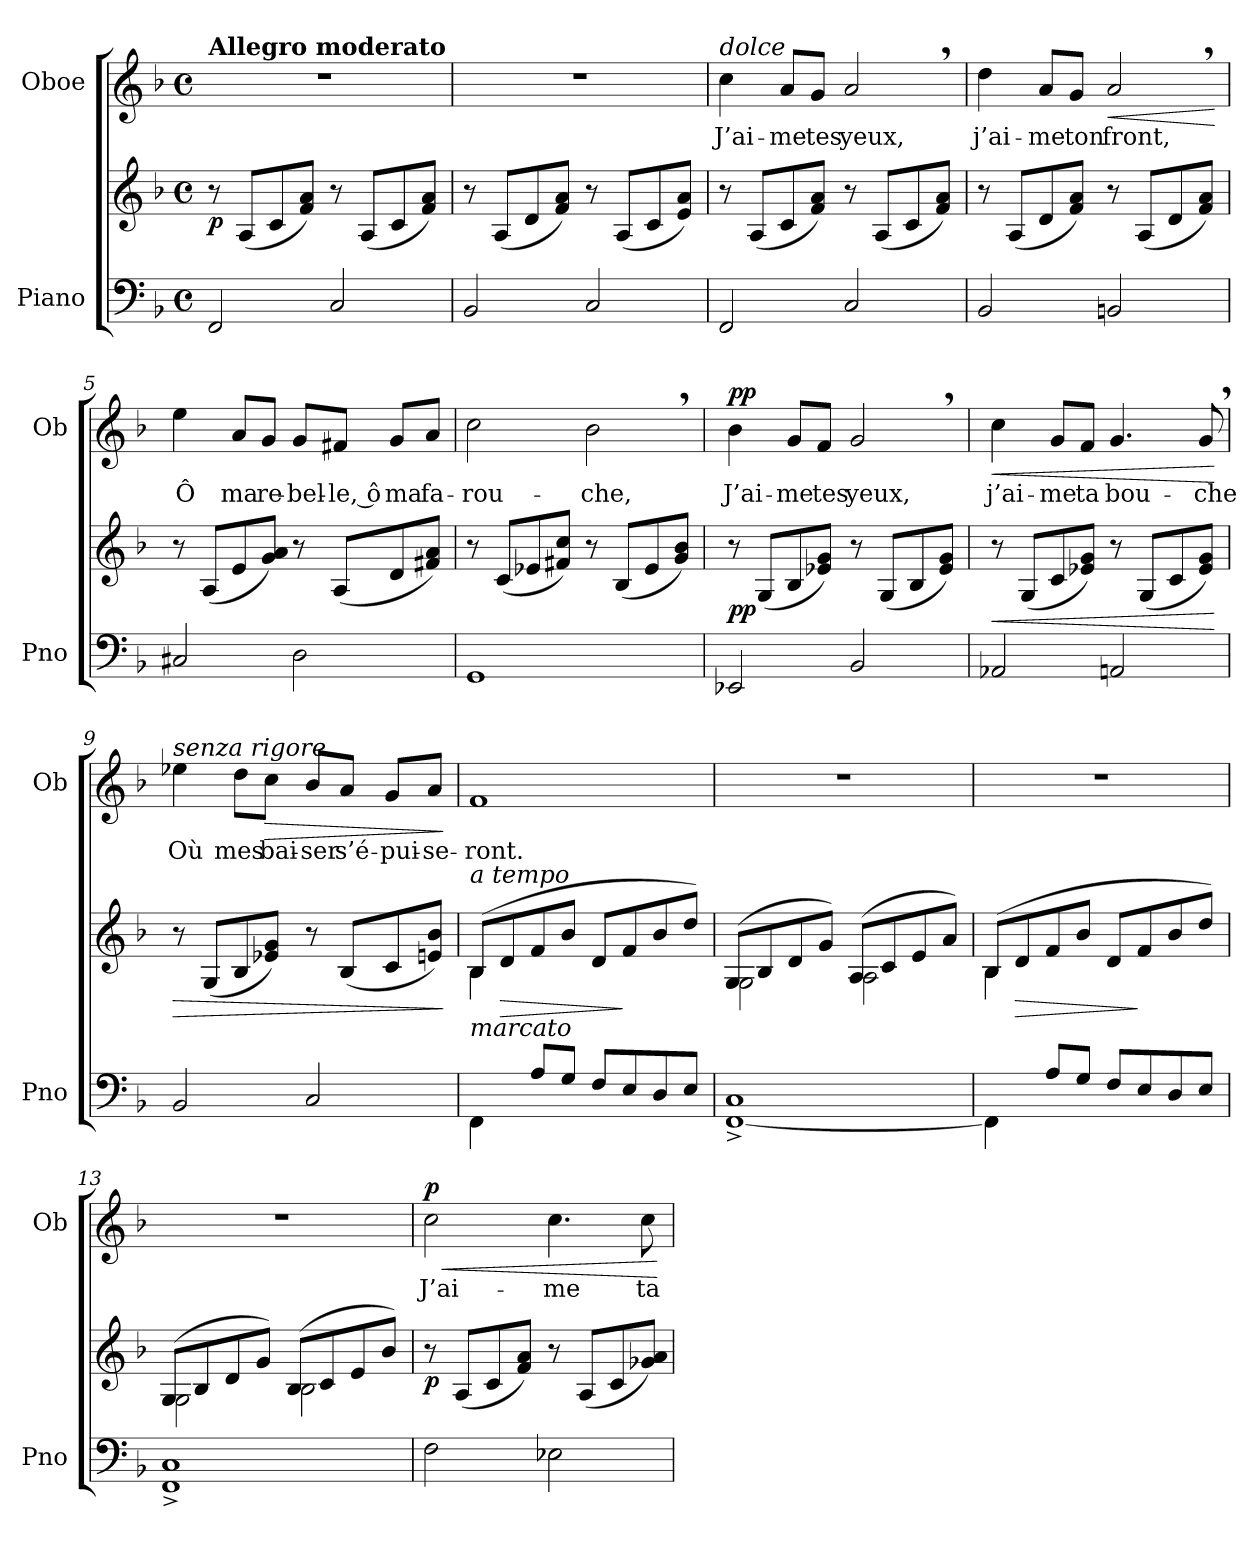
**kern	**kern	**dynam	**kern	**text	**dynam
*part2	*part2	*part2	*part1	*part1	*part1
*staff3	*staff2	*staff2/3	*staff1	*staff1	*staff1
*I"Piano	*	*	*I"Oboe	*	*
*I'Pno	*	*	*I'Ob	*	*
*clefF4	*clefG2	*	*clefG2	*	*
*k[b-]	*k[b-]	*	*k[b-]	*	*
*M4/4	*M4/4	*	*M4/4	*	*
*met(c)	*met(c)	*	*met(c)	*	*
*MM116	*MM116	*	*MM116	*	*
=1	=1	=1	=1	=1	=1
!	!	!	!LO:TX:a:B:t=Allegro moderato	!	!
!	!	!LO:DY:b	!	!	!
2FF/	8r	p	1r	.	.
.	(8A/L	.	.	.	.
.	8c/	.	.	.	.
.	8f/ 8a/J)	.	.	.	.
2C/	8r	.	.	.	.
.	(8A/L	.	.	.	.
.	8c/	.	.	.	.
.	8f/ 8a/J)	.	.	.	.
=2	=2	=2	=2	=2	=2
2BB-/	8r	.	1r	.	.
.	(8A/L	.	.	.	.
.	8d/	.	.	.	.
.	8f/ 8a/J)	.	.	.	.
2C/	8r	.	.	.	.
.	(8A/L	.	.	.	.
.	8c/	.	.	.	.
.	8e/ 8a/J)	.	.	.	.
=3	=3	=3	=3	=3	=3
!	!	!	!LO:TX:a:i:t=dolce	!	!
!	!	!	!	!LO:LY:b	!
2FF/	8r	.	4cc\	J’ai-	.
.	(8A/L	.	.	.	.
!	!	!	!	!LO:LY:b	!
.	8c/	.	8a/L	-me	.
!	!	!	!	!LO:LY:b	!
.	8f/ 8a/J)	.	8g/J	tes	.
!	!	!	!	!LO:LY:b	!
2C/	8r	.	2a,/	yeux,	.
.	(8A/L	.	.	.	.
.	8c/	.	.	.	.
.	8f/ 8a/J)	.	.	.	.
=4	=4	=4	=4	=4	=4
!	!	!	!	!LO:LY:b	!
2BB-/	8r	.	4dd\	j’ai-	.
.	(8A/L	.	.	.	.
!	!	!	!	!LO:LY:b	!
.	8d/	.	8a/L	-me	.
!	!	!	!	!LO:LY:b	!
.	8f/ 8a/J)	.	8g/J	ton	.
!	!	!	!	!LO:LY:b	!LO:HP:b
2BBn/	8r	.	2a,/	front,	<
.	(8A/L	.	.	.	.
.	8d/	.	.	.	.
.	8f/ 8a/J)	.	.	.	.
.	.	.	.	.	[
!!LO:LB:g=z
=5	=5	=5	=5	=5	=5
!	!	!	!	!LO:LY:b	!
2C#X/	8r	.	4ee\	Ô	.
.	(8A/L	.	.	.	.
!	!	!	!	!LO:LY:b	!
.	8e/	.	8a/L	ma	.
!	!	!	!	!LO:LY:b	!
.	8g/ 8a/J)	.	8g/J	re-	.
!	!	!	!	!LO:LY:b	!
2D\	8r	.	8g/L	-bel-	.
!	!	!	!	!LO:LY:b	!
.	(8A/L	.	8f#X/J	-le, ô	.
!	!	!	!	!LO:LY:b	!
.	8d/	.	8g/L	ma	.
!	!	!	!	!LO:LY:b	!
.	8f#X/ 8a/J)	.	8a/J	fa-	.
=6	=6	=6	=6	=6	=6
!	!	!	!	!LO:LY:b	!
1GG	8r	.	2cc\	-rou-	.
.	(8c/L	.	.	.	.
.	8e-X/	.	.	.	.
.	8f#X/ 8cc/J)	.	.	.	.
!	!	!	!	!LO:LY:b	!
.	8r	.	2b-,\	-che,	.
.	(8B-/L	.	.	.	.
.	8e-/	.	.	.	.
.	8g/ 8b-/J)	.	.	.	.
=7	=7	=7	=7	=7	=7
!	!	!LO:DY:b	!	!LO:LY:b	!LO:DY:a
2EE-X/	8r	pp	4b-\	J’ai-	pp
.	(8G/L	.	.	.	.
!	!	!	!	!LO:LY:b	!
.	8B-/	.	8g/L	-me	.
!	!	!	!	!LO:LY:b	!
.	8e-X/ 8g/J)	.	8f/J	tes	.
!	!	!	!	!LO:LY:b	!
2BB-/	8r	.	2g,/	yeux,	.
.	(8G/L	.	.	.	.
.	8B-/	.	.	.	.
.	8e-/ 8g/J)	.	.	.	.
=8	=8	=8	=8	=8	=8
!	!	!LO:HP:b	!	!LO:LY:b	!LO:HP:b
2AA-X/	8r	<	4cc\	j’ai-	<
.	(8G/L	.	.	.	.
!	!	!	!	!LO:LY:b	!
.	8c/	.	8g/L	-me	.
!	!	!	!	!LO:LY:b	!
.	8e-X/ 8g/J)	.	8f/J	ta	.
!	!	!	!	!LO:LY:b	!
2AAn/	8r	.	4.g/	bou-	.
.	(8G/L	.	.	.	.
.	8c/	.	.	.	.
!	!	!	!	!LO:LY:b	!
.	8e-/ 8g/J)	.	8g,/	-che	.
.	.	[	.	.	[
!!LO:LB:g=z
=9	=9	=9	=9	=9	=9
!	!	!	!LO:TX:a:i:t=senza rigore	!	!
!	!	!LO:HP:b	!	!LO:LY:b	!
2BB-/	8r	>	4ee-X\	Où	.
.	(8G/L	.	.	.	.
!	!	!	!	!LO:LY:b	!
.	8B-/	.	8dd\L	mes	.
!	!	!	!	!LO:LY:b	!LO:HP:b
.	8e-X/ 8g/J)	.	8cc\J	bai-	>
!	!	!	!	!LO:LY:b	!
2C/	8r	.	8b-/L	-ser	.
!	!	!	!	!LO:LY:b	!
.	(8B-/L	.	8a/J	s’é-	.
!	!	!	!	!LO:LY:b	!
.	8c/	.	8g/L	-pui-	.
!	!	!	!	!LO:LY:b	!
.	8en/ 8b-/J)	.	8a/J	-se-	.
.	.	]	.	.	]
=10	=10	=10	=10	=10	=10
*	*^	*	*	*	*
!	!LO:TX:a:i:t=a tempo	!	!	!	!	!
!LO:TX:a:i:t=marcato	!	!	!	!	!	!
!	!	!	!	!	!LO:LY:b	!
4FF\	(8B-/L	(4B-\	.	1f	-ront.	.
!	!	!	!LO:HP:b	!	!	!
.	8d/	.	>	.	.	.
8A/L	8f/	2.ryy	.	.	.	.
8G/J	8b-/J	.	.	.	.	.
8F/L	8d/L	.	.	.	.	.
8E/	8f/	.	]	.	.	.
8D/	8b-/	.	.	.	.	.
8E/J)	8dd/J)	.	.	.	.	.
=11	=11	=11	=11	=11	=11	=11
[1FF^ 1C^	(8G/L	2G\	.	1r	.	.
.	8B-/	.	.	.	.	.
.	8d/	.	.	.	.	.
.	8g/J)	.	.	.	.	.
.	(8A/L	2A\	.	.	.	.
.	8c/	.	.	.	.	.
.	8e/	.	.	.	.	.
.	8a/J)	.	.	.	.	.
=12	=12	=12	=12	=12	=12	=12
4FF\]	(8B-/L	(4B-\	.	1r	.	.
!	!	!	!LO:HP:b	!	!	!
.	8d/	.	>	.	.	.
8A/L	8f/	2.ryy	.	.	.	.
8G/J	8b-/J	.	.	.	.	.
8F/L	8d/L	.	.	.	.	.
8E/	8f/	.	]	.	.	.
8D/	8b-/	.	.	.	.	.
8E/J)	8dd/J)	.	.	.	.	.
!!LO:LB:g=z
=13	=13	=13	=13	=13	=13	=13
1FF^ 1C^	(8G/L	2G\	.	1r	.	.
.	8B-/	.	.	.	.	.
.	8d/	.	.	.	.	.
.	8g/J)	.	.	.	.	.
.	(8B-/L	2B-\	.	.	.	.
.	8c/	.	.	.	.	.
.	8e/	.	.	.	.	.
.	8b-/J)	.	.	.	.	.
*	*v	*v	*	*	*	*
=14	=14	=14	=14	=14	=14
!	!	!LO:DY:b	!	!LO:LY:b	!LO:HP:b
!	!	!	!	!	!LO:DY:n=1:a
2F\	8r	p	2cc\	J’ai-	< p
.	(8A/L	.	.	.	.
.	8c/	.	.	.	.
.	8f/ 8a/J)	.	.	.	.
!	!	!	!	!LO:LY:b	!
2E-X\	8r	.	4.cc\	-me	.
.	(8A/L	.	.	.	.
.	8c/	.	.	.	.
!	!	!	!	!LO:LY:b	!
.	8g-X/ 8a/J)	.	8cc\	ta	.
.	.	.	.	.	[
=	=	=	=	=	=
*-	*-	*-	*-	*-	*-
